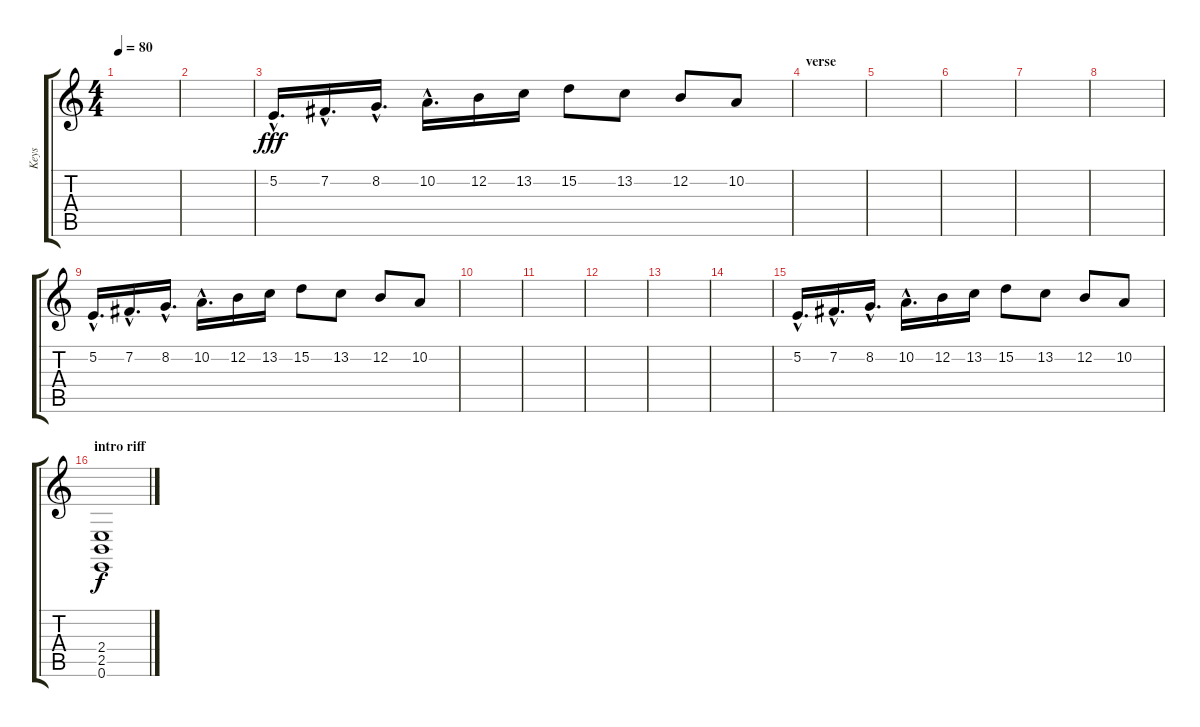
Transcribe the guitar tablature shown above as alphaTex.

\track ("Keys" "Keys") {instrument stringensemble1}
\staff {score tabs}
\tuning (E4 B3 G3 D3 A2 E2) {hide}
\ts (4 4)
\tempo 80
\clef g2
\ks c
|
|
5.2{hac}.16{d dy fff volume 10 instrument stringensemble1} 7.2{hac}.16{d} 8.2{hac}.16{d} 10.2{hac}.16{d} 12.2.16 13.2.16 15.2.8 13.2.8 12.2.8 10.2.8 |
\section ("" "verse")
|
|
|
|
|
5.2{hac}.16{d volume 10 instrument stringensemble1} 7.2{hac}.16{d} 8.2{hac}.16{d} 10.2{hac}.16{d} 12.2.16 13.2.16 15.2.8 13.2.8 12.2.8 10.2.8 |
|
|
|
|
|
5.2{hac}.16{d volume 10 instrument stringensemble1} 7.2{hac}.16{d} 8.2{hac}.16{d} 10.2{hac}.16{d} 12.2.16 13.2.16 15.2.8 13.2.8 12.2.8 10.2.8 |
\section ("" "intro riff")
(2.4 2.5 0.6).1{dy f volume 12 instrument synthstrings1}
